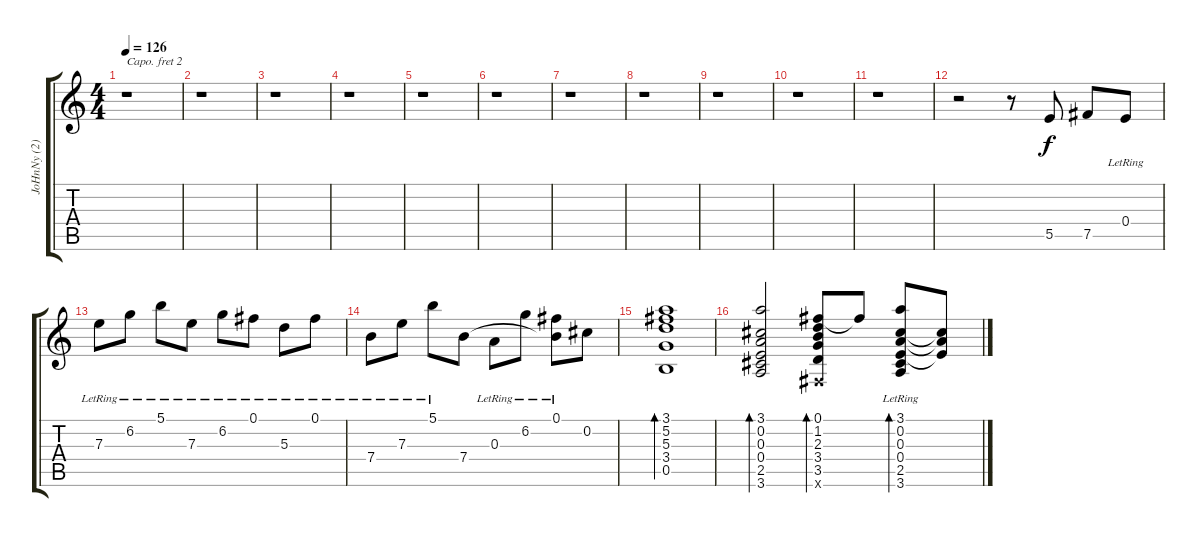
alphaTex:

\track ("JoHnNy (2)" "JoHnNy (2)") {instrument electricguitarclean}
\staff {score tabs}
\capo 2
\tuning (E4 B3 G3 D3 A2 E2) {hide}
\ts (4 4)
\tempo 126
\clef g2
\ks c
r.1{dy f} |
r.1 |
r.1 |
r.1 |
r.1 |
r.1 |
r.1 |
r.1 |
r.1 |
r.1 |
r.1 |
r.2 r.8 5.5.8{volume 8} 7.5.8 0.4{lr}.8 |
7.3{lr}.8{volume 9} 6.2{lr}.8 5.1{lr}.8 7.3{lr}.8 6.2{lr}.8 0.1{lr}.8 5.3{lr}.8 0.1{lr}.8 |
7.4{lr}.8 7.3{lr}.8 5.1{lr}.8 7.4.8 0.3{lr}.8 6.2{lr}.8 (0.1{lr} 7.4{t}).8 0.2.8 |
(3.1 5.2 5.3 3.4 0.5).1{bd 120 volume 7} |
(3.1 0.2 0.3 0.4 2.5 3.6).2{bd 120 volume 5} (0.1 1.2 2.3 3.4 3.5 0.6{x}).8{bd 60 volume 4} 0.1{t}.8 (3.1 0.2 0.3 0.4{lr} 2.5 3.6).8{bd 60} (0.2{t} 0.3{t} 0.4{t}).8
